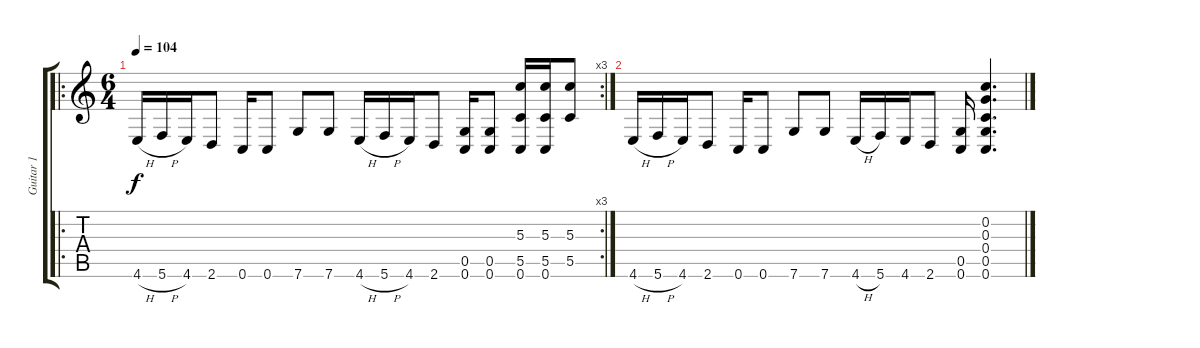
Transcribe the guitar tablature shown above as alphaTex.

\track ("Guitar 1" "Guitar 1") {instrument distortionguitar}
\staff {score tabs}
\tuning (E4 C4 G3 C3 G2 C2) {hide}
\ro
\rc 3
\ts (6 4)
\tempo 104
\clef g2
\ks c
4.6{h}.16{dy f} 5.6{h}.16 4.6.16 2.6.8 0.6.16 0.6.8 7.6.8 7.6.8 4.6{h}.16 5.6{h}.16 4.6.16 2.6.8 (0.5 0.6).16 (0.5 0.6).8 (5.3 5.5 0.6).16 (5.3 5.5 0.6).16 (5.3 5.5).8 |
4.6{h}.16 5.6{h}.16 4.6.16 2.6.8 0.6.16 0.6.8 7.6.8 7.6.8 4.6{h}.16 5.6.16 4.6.16 2.6.8 (0.5 0.6).16 (0.2 0.3 0.4 0.5 0.6).4{d}
